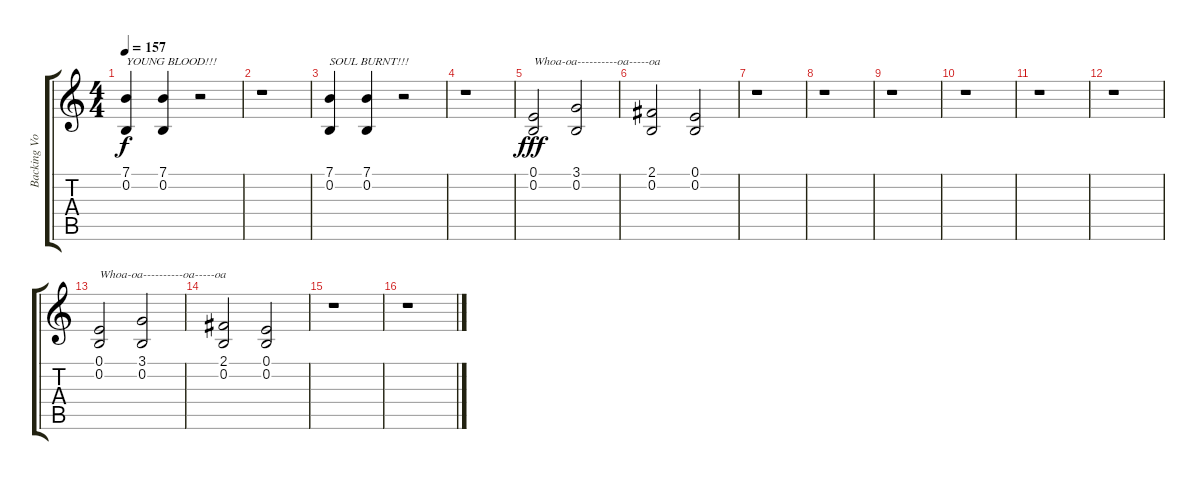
\track ("Backing Vocals" "Backing Vo") {instrument tenorsax}
\staff {score tabs}
\tuning (E4 B3 G3 D3 A2 E2) {hide}
\ts (4 4)
\tempo 157
\clef g2
\ks c
(7.1 0.2).4{txt "YOUNG BLOOD!!!" dy f} (7.1 0.2).4 r.2 |
r.1 |
(7.1 0.2).4{txt "SOUL BURNT!!!"} (7.1 0.2).4 r.2 |
r.1 |
(0.1 0.2).2{txt "Whoa-oa----------oa-----oa" dy fff} (3.1 0.2).2 |
(2.1 0.2).2 (0.1 0.2).2 |
r.1 |
r.1 |
r.1 |
r.1 |
r.1 |
r.1 |
(0.1 0.2).2{txt "Whoa-oa----------oa-----oa"} (3.1 0.2).2 |
(2.1 0.2).2 (0.1 0.2).2 |
r.1 |
r.1
